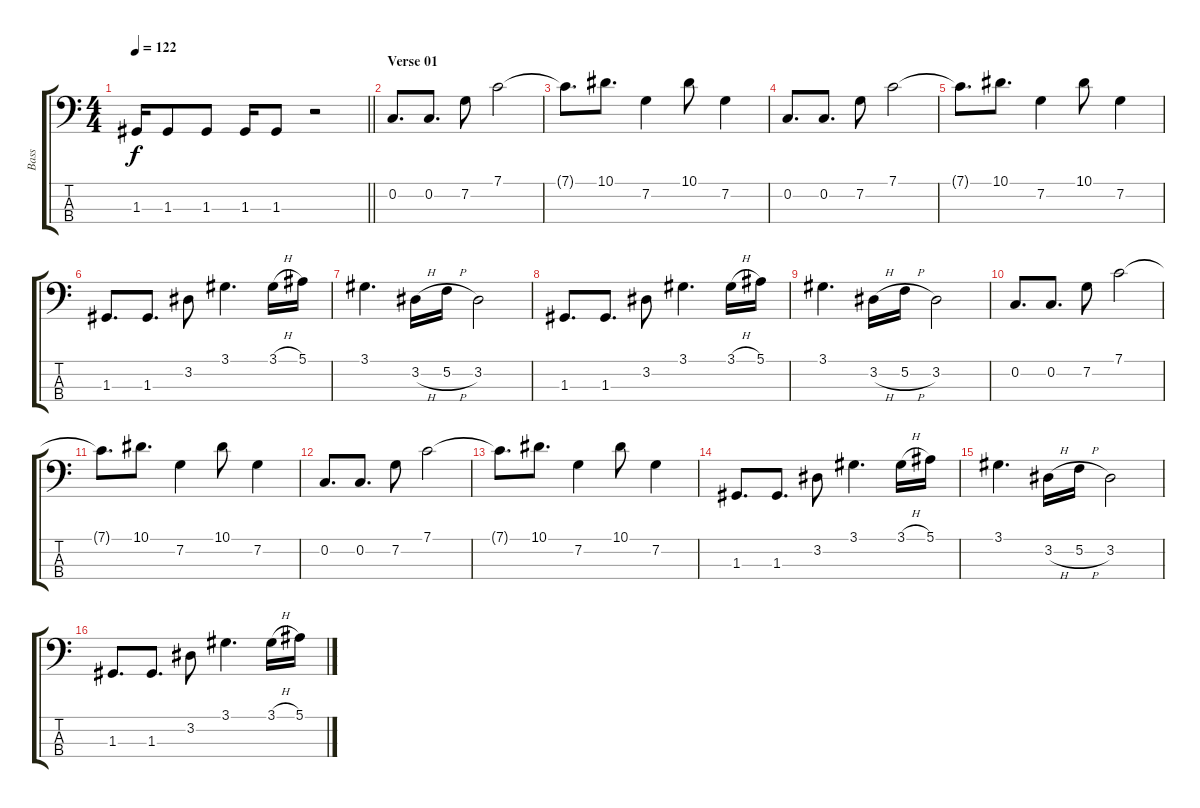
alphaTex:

\track ("Bass" "Bass") {instrument electricbassfinger}
\staff {score tabs}
\tuning (F2 C2 G1 C1) {hide}
\ts (4 4)
\tempo 122
\clef f4
\barLineRight lightlight
\ks c
1.3.16{dy f} 1.3.8 1.3.8 1.3.16 1.3.8 r.2 |
\section ("" "Verse 01")
0.2.8{d} 0.2.8{d} 7.2.8 7.1.2 |
7.1{t}.8{d} 10.1.8{d} 7.2.4 10.1.8 7.2.4 |
0.2.8{d} 0.2.8{d} 7.2.8 7.1.2 |
7.1{t}.8{d} 10.1.8{d} 7.2.4 10.1.8 7.2.4 |
1.3.8{d} 1.3.8{d} 3.2.8 3.1.4{d} 3.1{h}.16 5.1.16 |
3.1.4{d} 3.2{h}.16 5.2{h}.16 3.2.2 |
1.3.8{d} 1.3.8{d} 3.2.8 3.1.4{d} 3.1{h}.16 5.1.16 |
3.1.4{d} 3.2{h}.16 5.2{h}.16 3.2.2 |
0.2.8{d} 0.2.8{d} 7.2.8 7.1.2 |
7.1{t}.8{d} 10.1.8{d} 7.2.4 10.1.8 7.2.4 |
0.2.8{d} 0.2.8{d} 7.2.8 7.1.2 |
7.1{t}.8{d} 10.1.8{d} 7.2.4 10.1.8 7.2.4 |
1.3.8{d} 1.3.8{d} 3.2.8 3.1.4{d} 3.1{h}.16 5.1.16 |
3.1.4{d} 3.2{h}.16 5.2{h}.16 3.2.2 |
1.3.8{d} 1.3.8{d} 3.2.8 3.1.4{d} 3.1{h}.16 5.1.16
